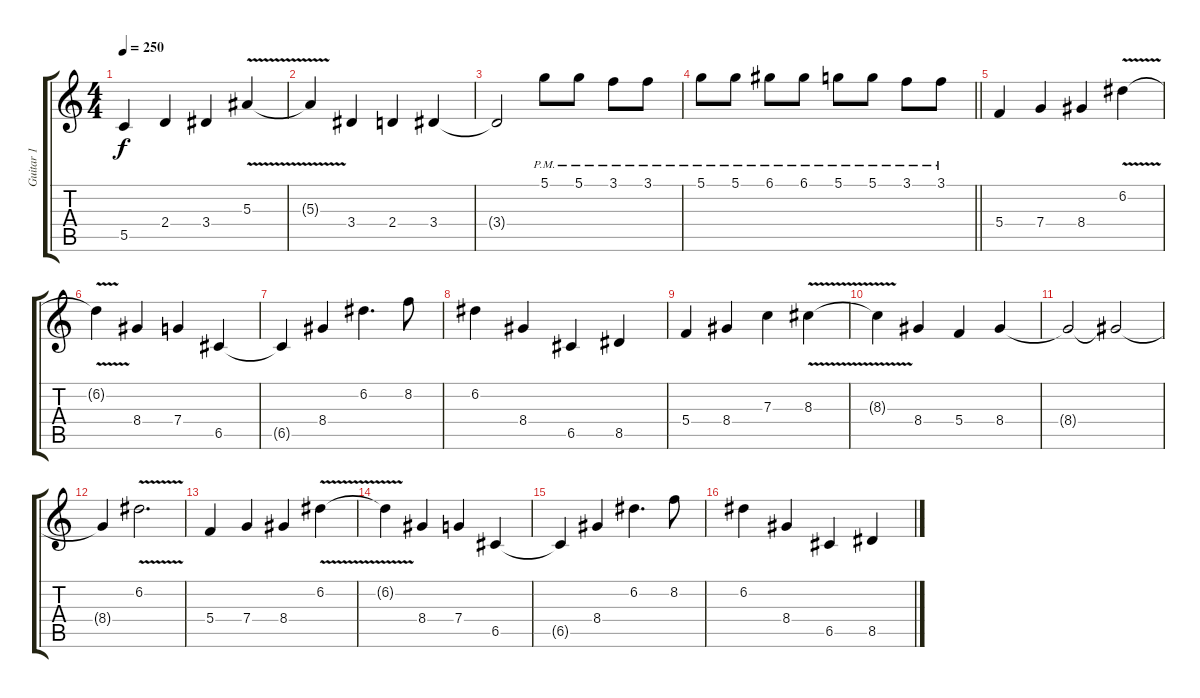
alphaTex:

\track ("Guitar 1" "Guitar 1") {instrument distortionguitar}
\staff {score tabs}
\tuning (D4 A3 F3 C3 G2 C2) {hide}
\ts (4 4)
\tempo 250
\clef g2
\ks c
5.5.4{dy f} 2.4.4 3.4.4 5.3{v}.4 |
5.3{t}.4 3.4.4 2.4.4 3.4.4 |
3.4{t}.2 5.1{pm}.8 5.1{pm}.8 3.1{pm}.8 3.1{pm}.8 |
\barLineRight lightlight
5.1{pm}.8 5.1{pm}.8 6.1{pm}.8 6.1{pm}.8 5.1{pm}.8 5.1{pm}.8 3.1{pm}.8 3.1{pm}.8 |
5.4.4 7.4.4 8.4.4 6.2{v}.4 |
6.2{t}.4 8.4.4 7.4.4 6.5.4 |
6.5{t}.4 8.4.4 6.2.4{d} 8.2.8 |
6.2.4 8.4.4 6.5.4 8.5.4 |
5.4.4 8.4.4 7.3.4 8.3{v}.4 |
8.3{t}.4 8.4.4 5.4.4 8.4.4 |
8.4{t}.2 8.4{t}.2 |
8.4{t}.4 6.2{v}.2{d} |
5.4.4 7.4.4 8.4.4 6.2{v}.4 |
6.2{t}.4 8.4.4 7.4.4 6.5.4 |
6.5{t}.4 8.4.4 6.2.4{d} 8.2.8 |
6.2.4 8.4.4 6.5.4 8.5.4
